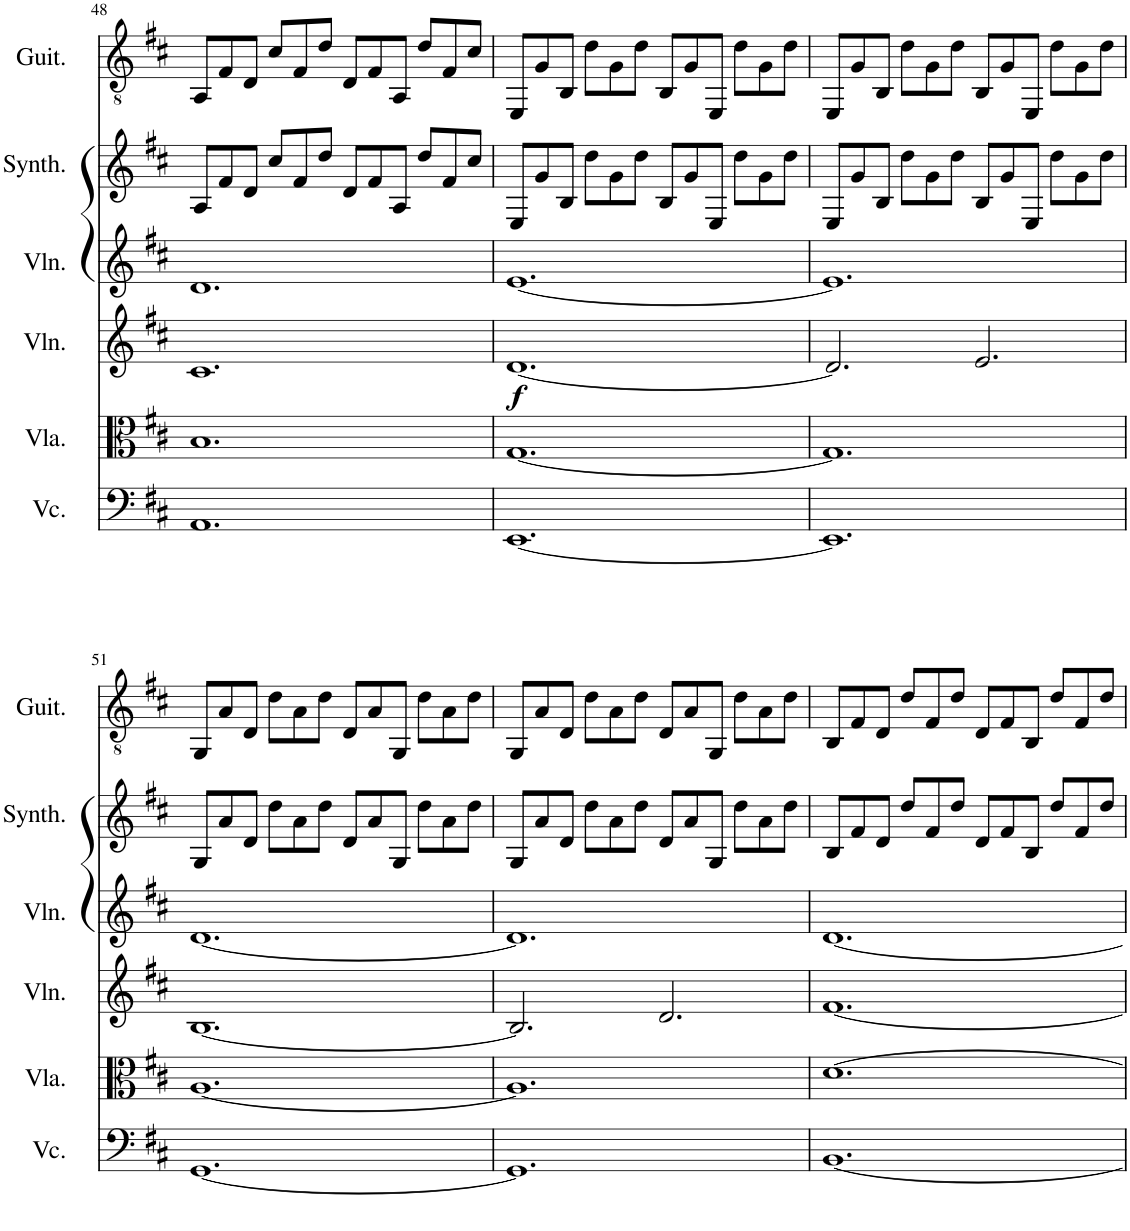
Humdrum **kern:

**kern	**kern	**kern	**dynam	**kern	**kern	**kern
*part6	*part5	*part4	*part4	*part3	*part2	*part1
*staff6	*staff5	*staff4	*staff4	*staff3	*staff2	*staff1
*I"Violoncello	*I"Viola	*I"Violin	*	*I"Violin	*I"Bowed Synthesizer	*I"Acoustic Guitar
*I'Vc.	*I'Vla.	*I'Vln.	*	*I'Vln.	*I'Synth.	*I'Guit.
!!LO:PB:g=z
*clefF4	*clefC3	*clefG2	*	*clefG2	*clefG2	*clefGv2
*k[f#c#]	*k[f#c#]	*k[f#c#]	*	*k[f#c#]	*k[f#c#]	*k[f#c#]
*M12/8	*M12/8	*M12/8	*	*M12/8	*M12/8	*M12/8
=48	=48	=48	=48	=48	=48	=48
1.AA	1.B	1.c#	.	1.d	8A/L	8AA/L
.	.	.	.	.	8f#/	8F#/
.	.	.	.	.	8d/J	8D/J
.	.	.	.	.	8cc#/L	8c#/L
.	.	.	.	.	8f#/	8F#/
.	.	.	.	.	8dd/J	8d/J
.	.	.	.	.	8d/L	8D/L
.	.	.	.	.	8f#/	8F#/
.	.	.	.	.	8A/J	8AA/J
.	.	.	.	.	8dd/L	8d/L
.	.	.	.	.	8f#/	8F#/
.	.	.	.	.	8cc#/J	8c#/J
=49	=49	=49	=49	=49	=49	=49
!	!	!	!LO:DY:b	!	!	!
[1.EE	[1.G	[1.d	f	[1.e	8E/L	8EE/L
.	.	.	.	.	8g/	8G/
.	.	.	.	.	8B/J	8BB/J
.	.	.	.	.	8dd\L	8d\L
.	.	.	.	.	8g\	8G\
.	.	.	.	.	8dd\J	8d\J
.	.	.	.	.	8B/L	8BB/L
.	.	.	.	.	8g/	8G/
.	.	.	.	.	8E/J	8EE/J
.	.	.	.	.	8dd\L	8d\L
.	.	.	.	.	8g\	8G\
.	.	.	.	.	8dd\J	8d\J
=50	=50	=50	=50	=50	=50	=50
1.EE]	1.G]	2.d/]	.	1.e]	8E/L	8EE/L
.	.	.	.	.	8g/	8G/
.	.	.	.	.	8B/J	8BB/J
.	.	.	.	.	8dd\L	8d\L
.	.	.	.	.	8g\	8G\
.	.	.	.	.	8dd\J	8d\J
.	.	2.e/	.	.	8B/L	8BB/L
.	.	.	.	.	8g/	8G/
.	.	.	.	.	8E/J	8EE/J
.	.	.	.	.	8dd\L	8d\L
.	.	.	.	.	8g\	8G\
.	.	.	.	.	8dd\J	8d\J
!!LO:LB:g=z
=51	=51	=51	=51	=51	=51	=51
[1.GG	[1.A	[1.B	.	[1.d	8G/L	8GG/L
.	.	.	.	.	8a/	8A/
.	.	.	.	.	8d/J	8D/J
.	.	.	.	.	8dd\L	8d\L
.	.	.	.	.	8a\	8A\
.	.	.	.	.	8dd\J	8d\J
.	.	.	.	.	8d/L	8D/L
.	.	.	.	.	8a/	8A/
.	.	.	.	.	8G/J	8GG/J
.	.	.	.	.	8dd\L	8d\L
.	.	.	.	.	8a\	8A\
.	.	.	.	.	8dd\J	8d\J
=52	=52	=52	=52	=52	=52	=52
1.GG]	1.A]	2.B/]	.	1.d]	8G/L	8GG/L
.	.	.	.	.	8a/	8A/
.	.	.	.	.	8d/J	8D/J
.	.	.	.	.	8dd\L	8d\L
.	.	.	.	.	8a\	8A\
.	.	.	.	.	8dd\J	8d\J
.	.	2.d/	.	.	8d/L	8D/L
.	.	.	.	.	8a/	8A/
.	.	.	.	.	8G/J	8GG/J
.	.	.	.	.	8dd\L	8d\L
.	.	.	.	.	8a\	8A\
.	.	.	.	.	8dd\J	8d\J
=53	=53	=53	=53	=53	=53	=53
[1.BB	[1.d	[1.f#	.	[1.d	8B/L	8BB/L
.	.	.	.	.	8f#/	8F#/
.	.	.	.	.	8d/J	8D/J
.	.	.	.	.	8dd/L	8d/L
.	.	.	.	.	8f#/	8F#/
.	.	.	.	.	8dd/J	8d/J
.	.	.	.	.	8d/L	8D/L
.	.	.	.	.	8f#/	8F#/
.	.	.	.	.	8B/J	8BB/J
.	.	.	.	.	8dd/L	8d/L
.	.	.	.	.	8f#/	8F#/
.	.	.	.	.	8dd/J	8d/J
=	=	=	=	=	=	=
*-	*-	*-	*-	*-	*-	*-
